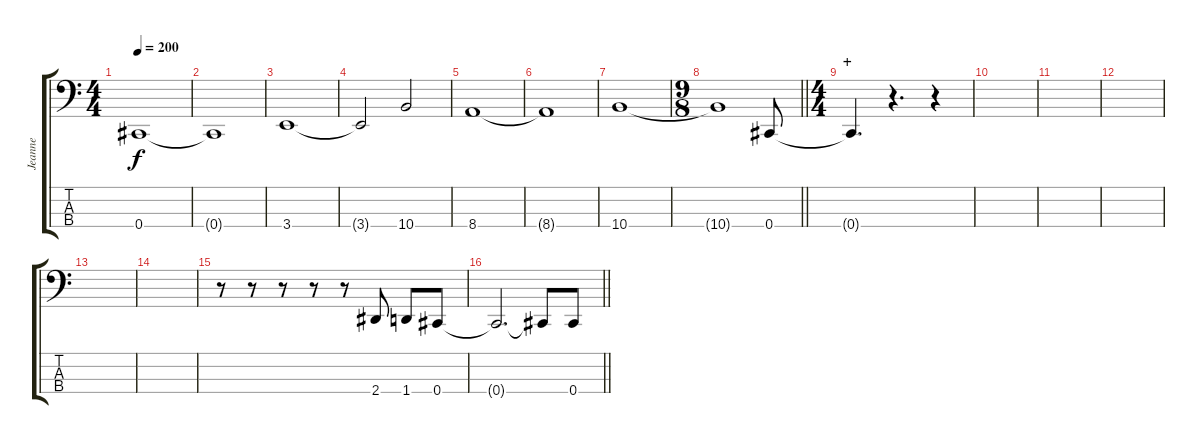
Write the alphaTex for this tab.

\track ("Jeanne" "Jeanne") {instrument electricbassfinger}
\staff {score tabs}
\tuning (Gb2 Db2 Ab1 Db1) {hide}
\ts (4 4)
\tempo 200
\clef f4
\ks c
0.4.1{dy f} |
0.4{t}.1 |
3.4.1 |
3.4{t}.2 10.4.2 |
8.4.1 |
8.4{t}.1 |
10.4.1 |
\ts (9 8)
\barLineRight lightlight
10.4{t}.1 0.4.8 |
\ts (4 4)
\section ("" "+")
0.4{t}.4{d} r.4{d} r.4 |
|
|
|
|
|
r.8 r.8 r.8 r.8 r.8 2.4.8 1.4.8 0.4.8 |
\barLineRight lightlight
0.4{t}.2{d} 0.4{t}.8 0.4.8
